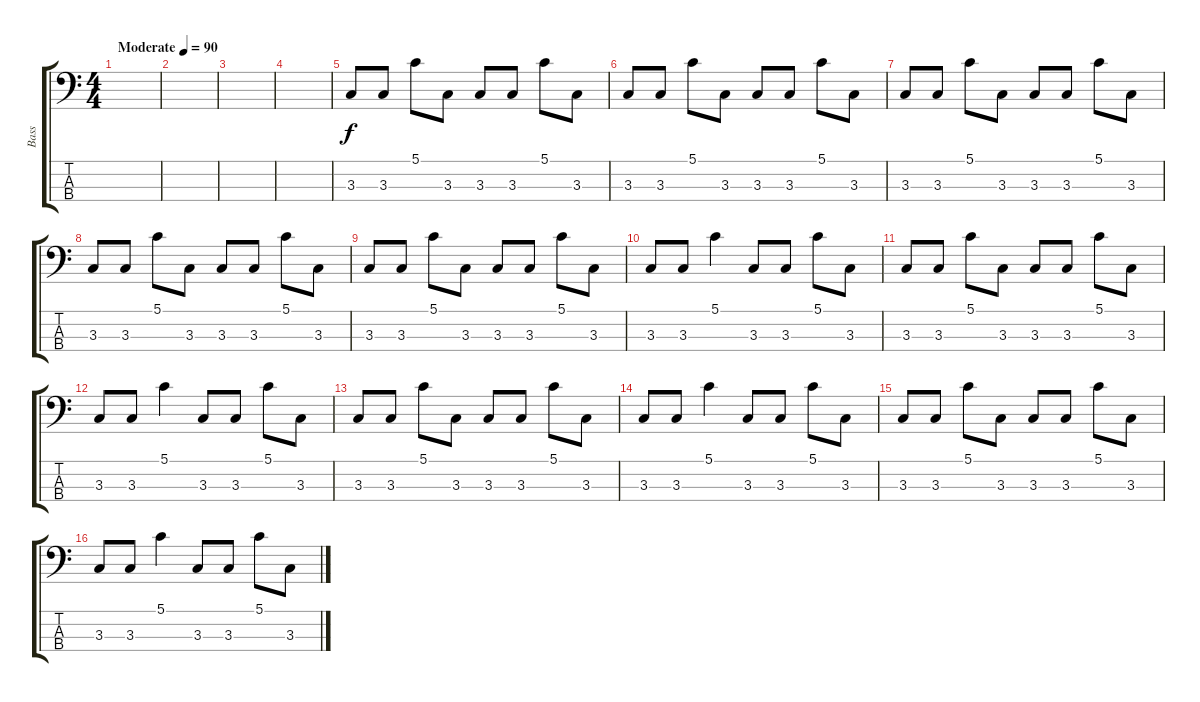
\track ("Bass" "Bass") {instrument electricbassfinger}
\staff {score tabs}
\tuning (G2 D2 A1 E1) {hide}
\ts (4 4)
\tempo (90 "Moderate")
\clef f4
\ks c
|
|
|
|
3.3.8 3.3.8 5.1.8 3.3.8 3.3.8 3.3.8 5.1.8 3.3.8 |
3.3.8 3.3.8 5.1.8 3.3.8 3.3.8 3.3.8 5.1.8 3.3.8 |
3.3.8 3.3.8 5.1.8 3.3.8 3.3.8 3.3.8 5.1.8 3.3.8 |
3.3.8 3.3.8 5.1.8 3.3.8 3.3.8 3.3.8 5.1.8 3.3.8 |
3.3.8 3.3.8 5.1.8 3.3.8 3.3.8 3.3.8 5.1.8 3.3.8 |
3.3.8 3.3.8 5.1.4 3.3.8 3.3.8 5.1.8 3.3.8 |
3.3.8 3.3.8 5.1.8 3.3.8 3.3.8 3.3.8 5.1.8 3.3.8 |
3.3.8 3.3.8 5.1.4 3.3.8 3.3.8 5.1.8 3.3.8 |
3.3.8 3.3.8 5.1.8 3.3.8 3.3.8 3.3.8 5.1.8 3.3.8 |
3.3.8 3.3.8 5.1.4 3.3.8 3.3.8 5.1.8 3.3.8 |
3.3.8 3.3.8 5.1.8 3.3.8 3.3.8 3.3.8 5.1.8 3.3.8 |
3.3.8 3.3.8 5.1.4 3.3.8 3.3.8 5.1.8 3.3.8
